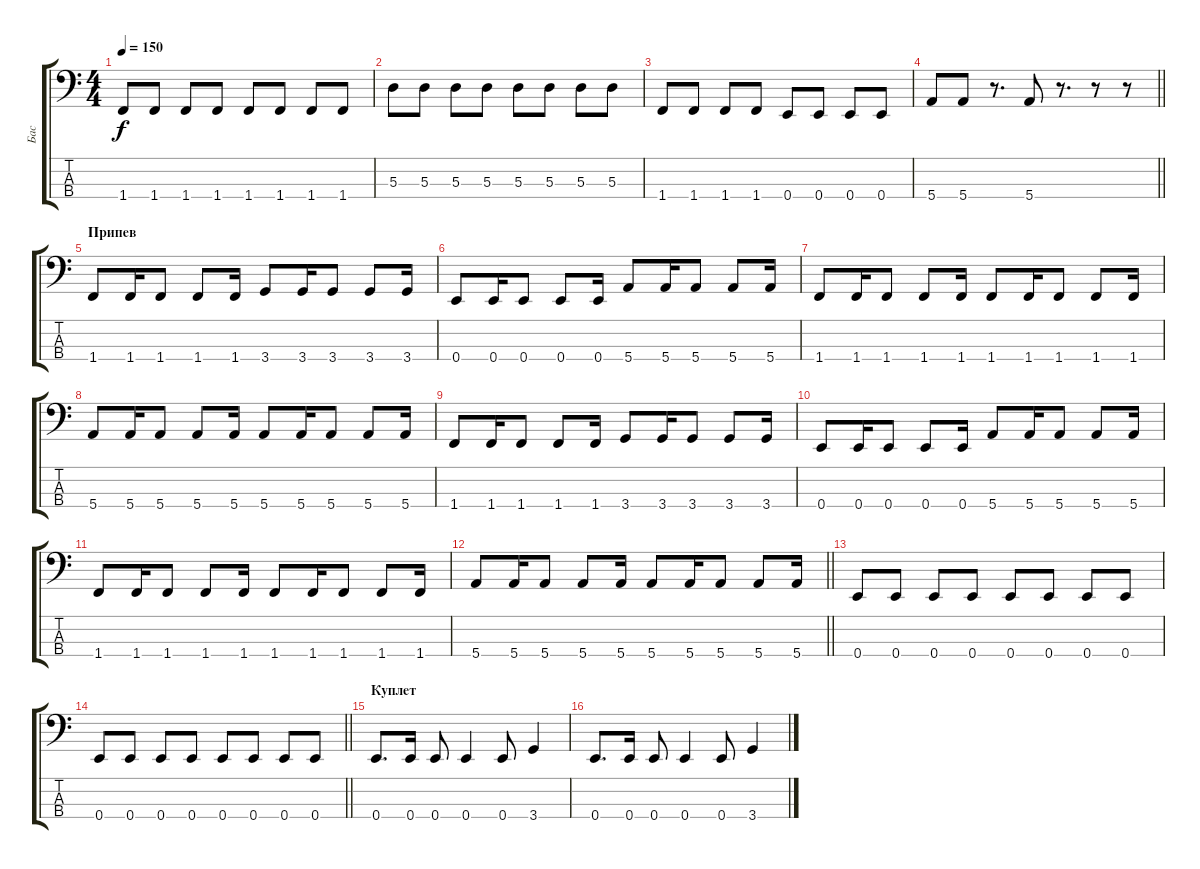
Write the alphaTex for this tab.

\track ("Бас" "Бас") {instrument electricbassfinger}
\staff {score tabs}
\tuning (G2 D2 A1 E1) {hide}
\ts (4 4)
\tempo 150
\clef f4
\ks c
1.4.8{dy f} 1.4.8 1.4.8 1.4.8 1.4.8 1.4.8 1.4.8 1.4.8 |
5.3.8 5.3.8 5.3.8 5.3.8 5.3.8 5.3.8 5.3.8 5.3.8 |
1.4.8 1.4.8 1.4.8 1.4.8 0.4.8 0.4.8 0.4.8 0.4.8 |
\barLineRight lightlight
5.4.8 5.4.8 r.8{d} 5.4.8 r.8{d} r.8 r.8 |
\section ("" "Припев")
1.4.8 1.4.16 1.4.8 1.4.8 1.4.16 3.4.8 3.4.16 3.4.8 3.4.8 3.4.16 |
0.4.8 0.4.16 0.4.8 0.4.8 0.4.16 5.4.8 5.4.16 5.4.8 5.4.8 5.4.16 |
1.4.8 1.4.16 1.4.8 1.4.8 1.4.16 1.4.8 1.4.16 1.4.8 1.4.8 1.4.16 |
5.4.8 5.4.16 5.4.8 5.4.8 5.4.16 5.4.8 5.4.16 5.4.8 5.4.8 5.4.16 |
1.4.8 1.4.16 1.4.8 1.4.8 1.4.16 3.4.8 3.4.16 3.4.8 3.4.8 3.4.16 |
0.4.8 0.4.16 0.4.8 0.4.8 0.4.16 5.4.8 5.4.16 5.4.8 5.4.8 5.4.16 |
1.4.8 1.4.16 1.4.8 1.4.8 1.4.16 1.4.8 1.4.16 1.4.8 1.4.8 1.4.16 |
\barLineRight lightlight
5.4.8 5.4.16 5.4.8 5.4.8 5.4.16 5.4.8 5.4.16 5.4.8 5.4.8 5.4.16 |
\section ("" " ")
0.4.8 0.4.8 0.4.8 0.4.8 0.4.8 0.4.8 0.4.8 0.4.8 |
\barLineRight lightlight
0.4.8 0.4.8 0.4.8 0.4.8 0.4.8 0.4.8 0.4.8 0.4.8 |
\section ("" "Куплет")
0.4.8{d} 0.4.16 0.4.8 0.4.4 0.4.8 3.4.4 |
0.4.8{d} 0.4.16 0.4.8 0.4.4 0.4.8 3.4.4
